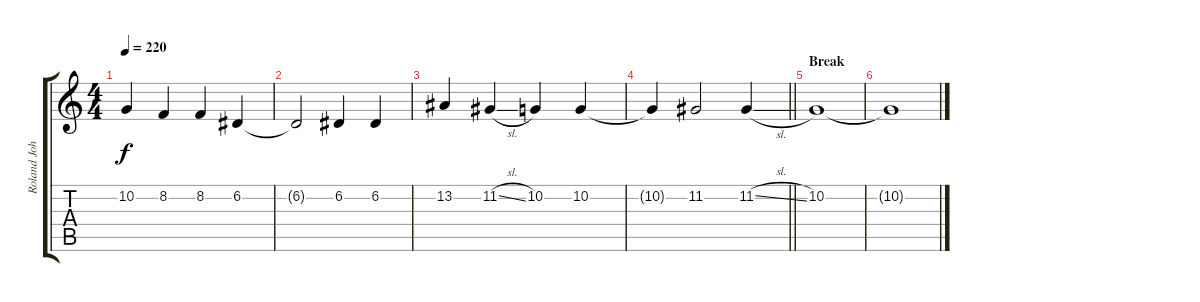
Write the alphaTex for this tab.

\track ("Roland Johansson" "Roland Joh") {instrument lead2sawtooth}
\staff {score tabs}
\tuning (D4 A3 F3 C3 G2 C2) {hide}
\ts (4 4)
\tempo 220
\clef g2
\ks c
10.2{t}.4{dy f} 8.2.4 8.2.4 6.2.4 |
6.2{t}.2 6.2.4 6.2.4 |
13.2.4 11.2{sl}.4 10.2.4 10.2.4 |
\barLineRight lightlight
10.2{t}.4 11.2.2 11.2{sl}.4 |
\section ("" "Break")
10.2.1 |
10.2{t}.1
